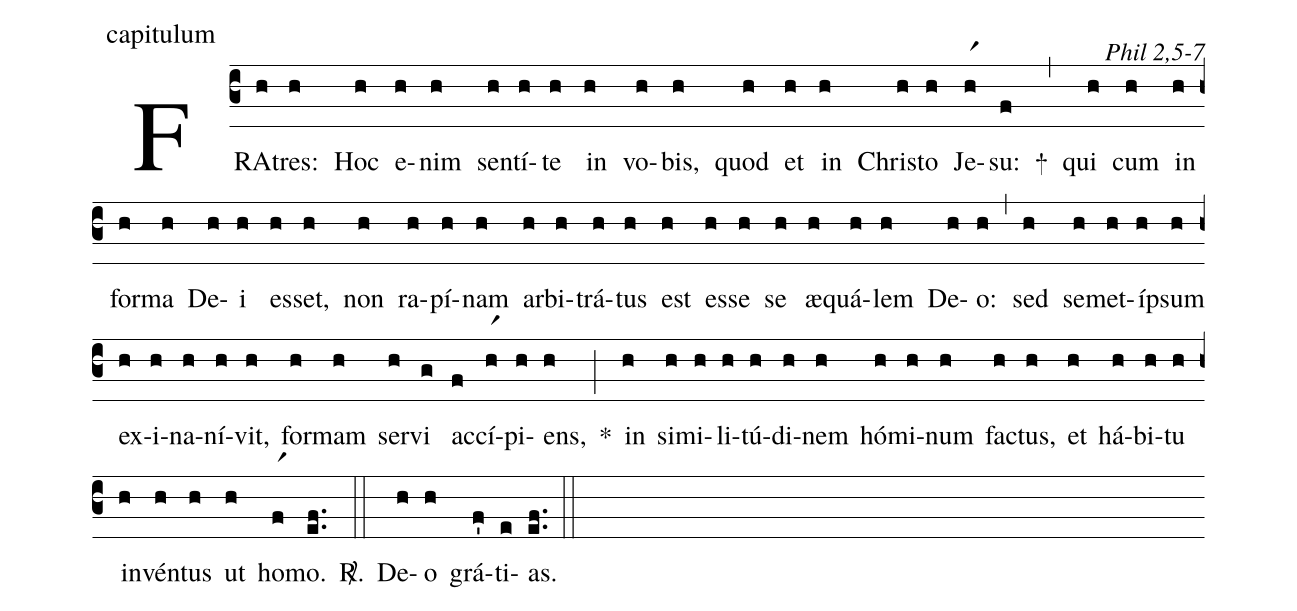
office-part: capitulum;
commentary: Phil 2,5-7;
%%
(c3)
FRA(h)tres:(h) Hoc(h) e(h)nim(h) sen(h)tí(h)te(h) in(h) vo(h)bis,(h) quod(h) et(h) in(h) Chris(h)to(h) Je(hr1)su:(f) +(,)
qui(h) cum(h) in(h) for(h)ma(h) De(h)i(h) es(h)set,(h) non(h) ra(h)pí(h)nam(h) ar(h)bi(h)trá(h)tus(h) est(h) es(h)se(h) se(h) æ(h)quá(h)lem(h) De(h)o:(h) (,) sed(h) se(h)met(h)íp(h)sum(h) ex(h)i(h)na(h)ní(h)vit,(h) for(h)mam(h) ser(h)vi(g) ac(f)cí(hr1)pi(h)ens,(h) *(;)
in(h) si(h)mi(h)li(h)tú(h)di(h)nem(h) hó(h)mi(h)num(h) fac(h)tus,(h) et(h) há(h)bi(h)tu(h) in(h)vén(h)tus(h) ut(h) ho(fr1)mo.(ef..) <sp>R/</sp>.(::)
De(h)o(h) grá(f')ti(e)as.(e.f.) (::)
